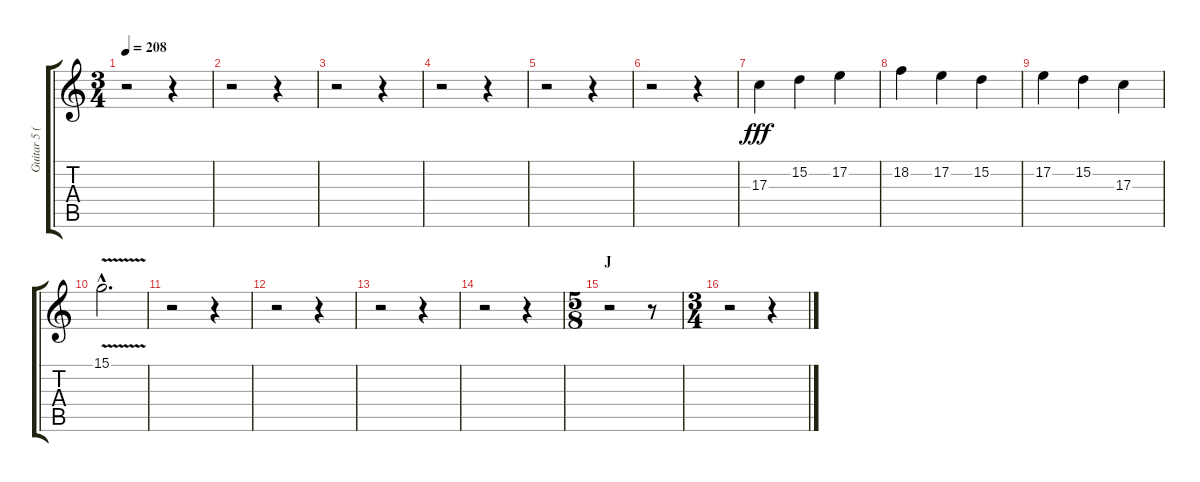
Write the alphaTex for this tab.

\track ("Guitar 5 (sitar)" "Guitar 5 (") {instrument sitar}
\staff {score tabs}
\tuning (E4 B3 G3 D3 A2 E2) {hide}
\ts (3 4)
\tempo 208
\clef g2
\ks c
r.2{dy fff} r.4 |
r.2 r.4 |
r.2 r.4 |
r.2 r.4 |
r.2 r.4 |
r.2 r.4 |
17.3.4 15.2.4 17.2.4 |
18.2.4 17.2.4 15.2.4 |
17.2.4 15.2.4 17.3.4 |
15.1{v hac}.2{d} |
r.2 r.4 |
r.2 r.4 |
r.2 r.4 |
r.2 r.4 |
\ts (5 8)
\section ("" "J")
r.2 r.8 |
\ts (3 4)
r.2 r.4
